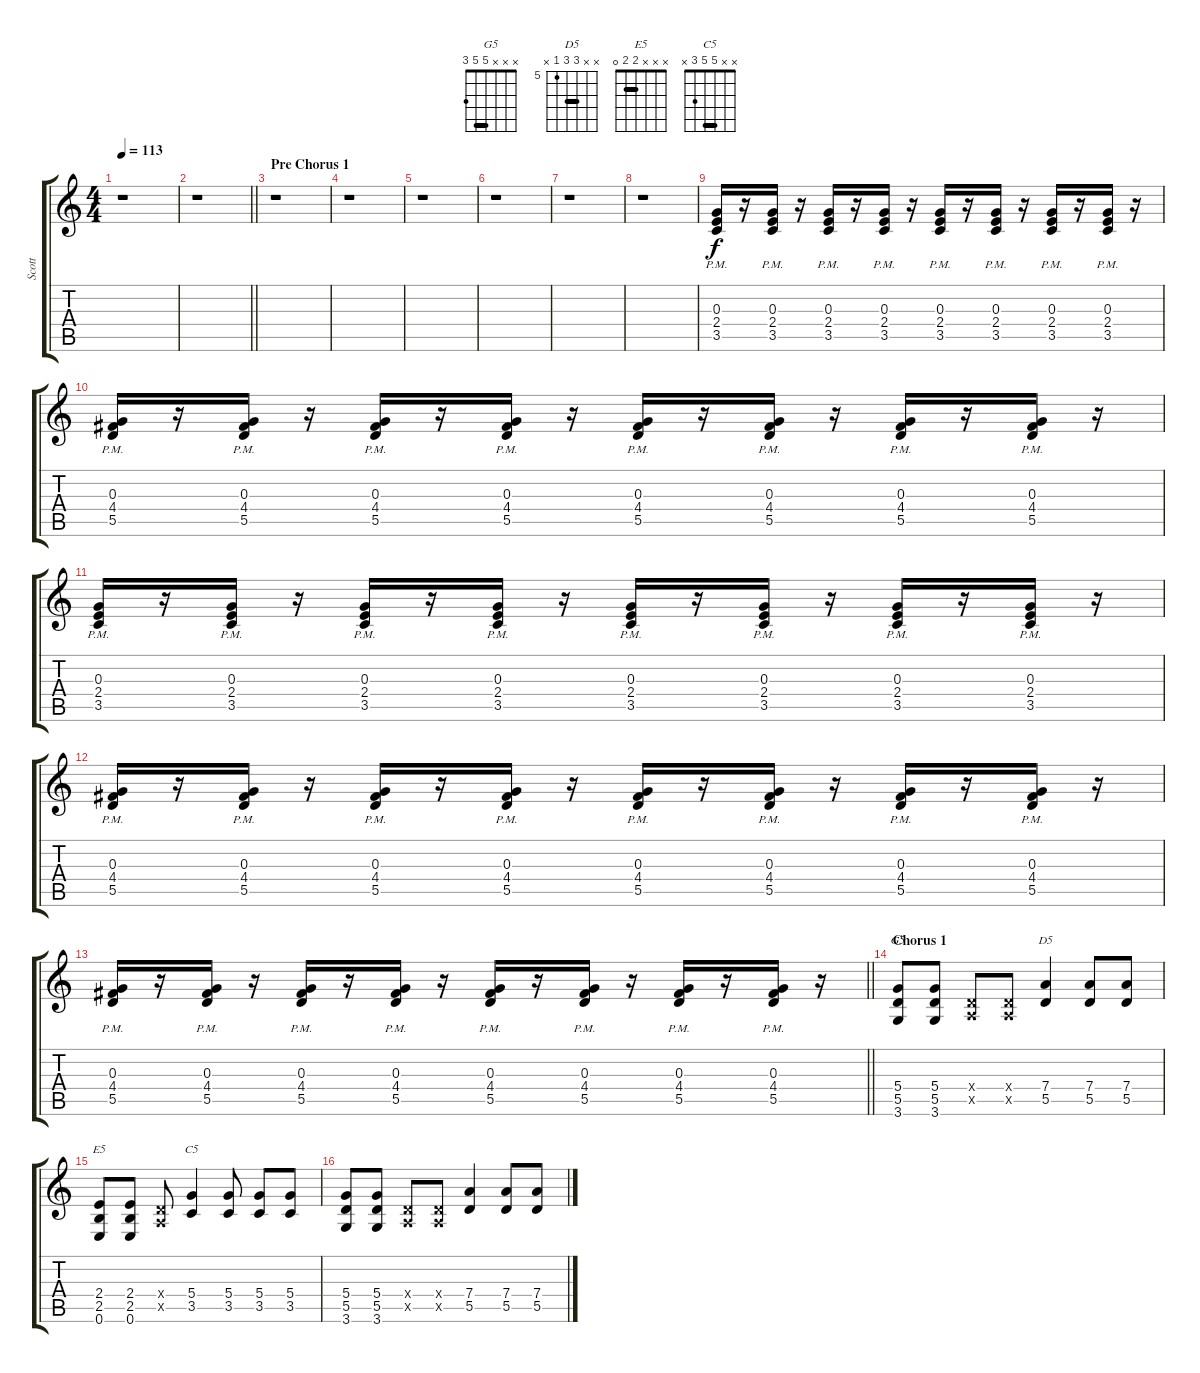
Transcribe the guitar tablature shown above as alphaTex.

\track ("Scott" "Scott") {instrument overdrivenguitar}
\staff {score tabs}
\tuning (E4 B3 G3 D3 A2 E2) {hide}
\chord ("G5" x x x 5 5 3) {barre 5}
\chord ("D5" x x 7 7 5 x) {firstfret 5 barre 7}
\chord ("E5" x x x 2 2 0) {barre 2}
\chord ("C5" x x 5 5 3 x) {barre 5}
\ts (4 4)
\tempo 113
\clef g2
\ks c
r.1{dy f} |
\barLineRight lightlight
r.1 |
\section ("" "Pre Chorus 1")
r.1 |
r.1 |
r.1 |
r.1 |
r.1 |
r.1 |
(0.3 2.4{pm} 3.5{pm}).16 r.16 (0.3 2.4{pm} 3.5{pm}).16 r.16 (0.3 2.4{pm} 3.5{pm}).16 r.16 (0.3 2.4{pm} 3.5{pm}).16 r.16 (0.3 2.4{pm} 3.5{pm}).16 r.16 (0.3 2.4{pm} 3.5{pm}).16 r.16 (0.3 2.4{pm} 3.5{pm}).16 r.16 (0.3 2.4{pm} 3.5{pm}).16 r.16 |
(0.3 4.4{pm} 5.5{pm}).16 r.16 (0.3 4.4{pm} 5.5{pm}).16 r.16 (0.3 4.4{pm} 5.5{pm}).16 r.16 (0.3 4.4{pm} 5.5{pm}).16 r.16 (0.3 4.4{pm} 5.5{pm}).16 r.16 (0.3 4.4{pm} 5.5{pm}).16 r.16 (0.3 4.4{pm} 5.5{pm}).16 r.16 (0.3 4.4{pm} 5.5{pm}).16 r.16 |
(0.3 2.4{pm} 3.5{pm}).16 r.16 (0.3 2.4{pm} 3.5{pm}).16 r.16 (0.3 2.4{pm} 3.5{pm}).16 r.16 (0.3 2.4{pm} 3.5{pm}).16 r.16 (0.3 2.4{pm} 3.5{pm}).16 r.16 (0.3 2.4{pm} 3.5{pm}).16 r.16 (0.3 2.4{pm} 3.5{pm}).16 r.16 (0.3 2.4{pm} 3.5{pm}).16 r.16 |
(0.3 4.4{pm} 5.5{pm}).16 r.16 (0.3 4.4{pm} 5.5{pm}).16 r.16 (0.3 4.4{pm} 5.5{pm}).16 r.16 (0.3 4.4{pm} 5.5{pm}).16 r.16 (0.3 4.4{pm} 5.5{pm}).16 r.16 (0.3 4.4{pm} 5.5{pm}).16 r.16 (0.3 4.4{pm} 5.5{pm}).16 r.16 (0.3 4.4{pm} 5.5{pm}).16 r.16 |
\barLineRight lightlight
(0.3 4.4{pm} 5.5{pm}).16 r.16 (0.3 4.4{pm} 5.5{pm}).16 r.16 (0.3 4.4{pm} 5.5{pm}).16 r.16 (0.3 4.4{pm} 5.5{pm}).16 r.16 (0.3 4.4{pm} 5.5{pm}).16 r.16 (0.3 4.4{pm} 5.5{pm}).16 r.16 (0.3 4.4{pm} 5.5{pm}).16 r.16 (0.3 4.4{pm} 5.5{pm}).16 r.16 |
\section ("" "Chorus 1")
(5.4 5.5 3.6).8{ch "G5"} (5.4 5.5 3.6).8 (0.4{x} 0.5{x}).8 (0.4{x} 0.5{x}).8 (7.4 5.5).4{ch "D5"} (7.4 5.5).8 (7.4 5.5).8 |
(2.4 2.5 0.6).8{ch "E5"} (2.4 2.5 0.6).8 (0.4{x} 0.5{x}).8 (5.4 3.5).4{ch "C5"} (5.4 3.5).8 (5.4 3.5).8 (5.4 3.5).8 |
(5.4 5.5 3.6).8 (5.4 5.5 3.6).8 (0.4{x} 0.5{x}).8 (0.4{x} 0.5{x}).8 (7.4 5.5).4 (7.4 5.5).8 (7.4 5.5).8
